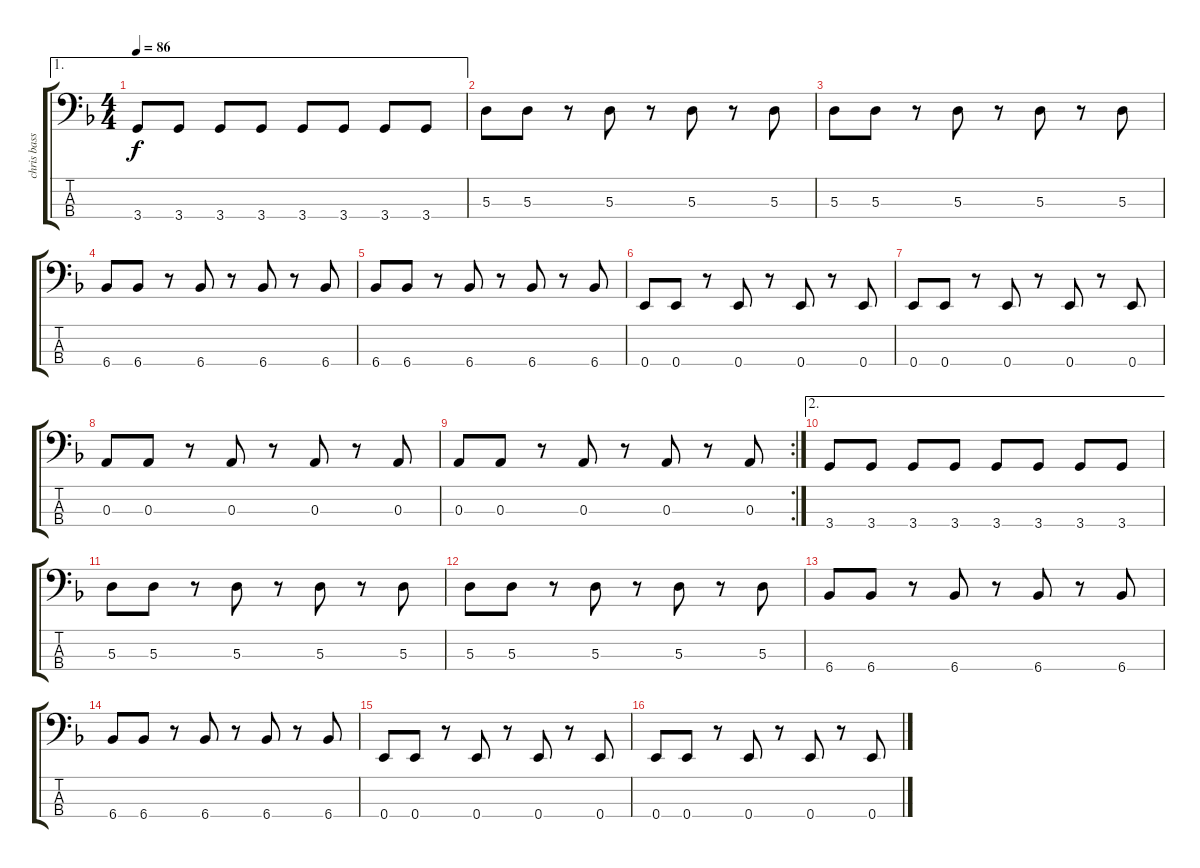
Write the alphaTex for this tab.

\track ("chris bass" "chris bass") {instrument electricbassfinger}
\staff {score tabs}
\tuning (G2 D2 A1 E1) {hide}
\ae 1
\ts (4 4)
\tempo 86
\clef f4
\ks f
3.4.8{dy f} 3.4.8 3.4.8 3.4.8 3.4.8 3.4.8 3.4.8 3.4.8 |
5.3.8 5.3.8 r.8 5.3.8 r.8 5.3.8 r.8 5.3.8 |
5.3.8 5.3.8 r.8 5.3.8 r.8 5.3.8 r.8 5.3.8 |
6.4.8 6.4.8 r.8 6.4.8 r.8 6.4.8 r.8 6.4.8 |
6.4.8 6.4.8 r.8 6.4.8 r.8 6.4.8 r.8 6.4.8 |
0.4.8 0.4.8 r.8 0.4.8 r.8 0.4.8 r.8 0.4.8 |
0.4.8 0.4.8 r.8 0.4.8 r.8 0.4.8 r.8 0.4.8 |
0.3.8 0.3.8 r.8 0.3.8 r.8 0.3.8 r.8 0.3.8 |
\rc 2
0.3.8 0.3.8 r.8 0.3.8 r.8 0.3.8 r.8 0.3.8 |
\ae 2
3.4.8 3.4.8 3.4.8 3.4.8 3.4.8 3.4.8 3.4.8 3.4.8 |
5.3.8 5.3.8 r.8 5.3.8 r.8 5.3.8 r.8 5.3.8 |
5.3.8 5.3.8 r.8 5.3.8 r.8 5.3.8 r.8 5.3.8 |
6.4.8 6.4.8 r.8 6.4.8 r.8 6.4.8 r.8 6.4.8 |
6.4.8 6.4.8 r.8 6.4.8 r.8 6.4.8 r.8 6.4.8 |
0.4.8 0.4.8 r.8 0.4.8 r.8 0.4.8 r.8 0.4.8 |
0.4.8 0.4.8 r.8 0.4.8 r.8 0.4.8 r.8 0.4.8
